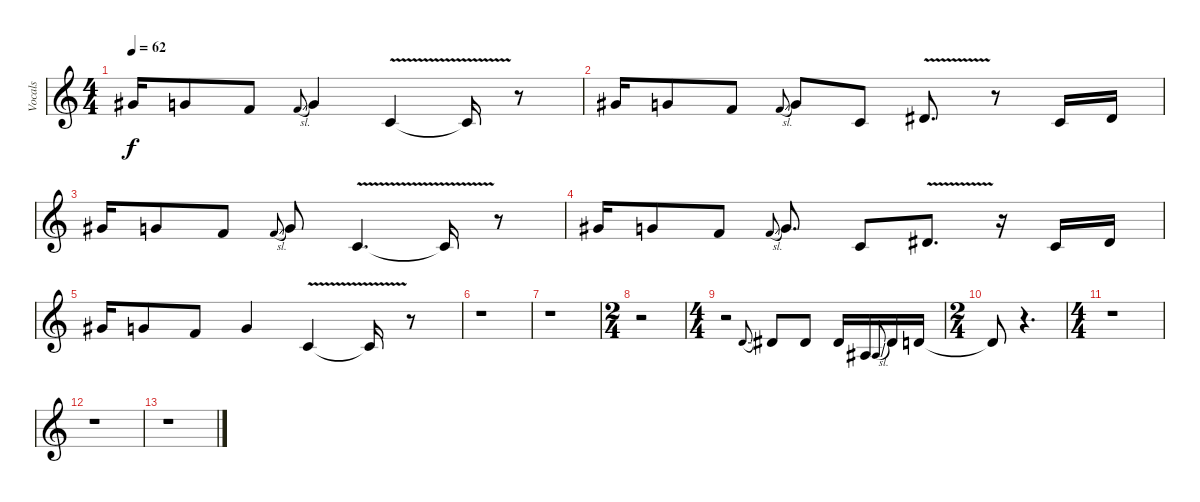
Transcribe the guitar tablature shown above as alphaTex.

\track ("Vocals" "Vocals") {instrument sopranosax}
\staff {score}
\tuning (E4 B3 G3 D3 A2 E2) {hide}
\ts (4 4)
\tempo 62
\clef g2
\ks c
13.3.16{dy f} 12.3.8 10.3.8 10.3{sl}.8{gr onbeat} 12.3.4 5.3{v}.4 5.3{t}.16 r.8 |
13.3.16 12.3.8 10.3.8 10.3{sl}.8{gr onbeat} 12.3.8 5.3.8 8.3{v}.8{d} r.8 5.3.16 8.3.16 |
13.3.16 12.3.8 10.3.8 10.3{sl}.8{gr onbeat} 12.3.8 5.3{v}.4{d} 5.3{t}.16 r.8 |
13.3.16 12.3.8 10.3.8 10.3{sl}.8{gr onbeat} 12.3.8{d} 5.3.8 8.3{v}.8{d} r.16 5.3.16 8.3.16 |
13.3.16 12.3.8 10.3.8 10.3{be (custom 0 4 6 4 11 0 20 4 60 4)}.4 5.3{v}.4 5.3{t}.16 r.8 |
r.1 |
r.1 |
\ts (2 4)
r.2 |
\ts (4 4)
r.2 7.3{sl}.8{gr onbeat} 8.3.8 8.3.8 8.3.16 3.3.16 3.3{sl}.8{gr onbeat} 8.3.16 7.3.16 |
\ts (2 4)
7.3{t}.8 r.4{d} |
\ts (4 4)
r.1 |
r.1 |
r.1
